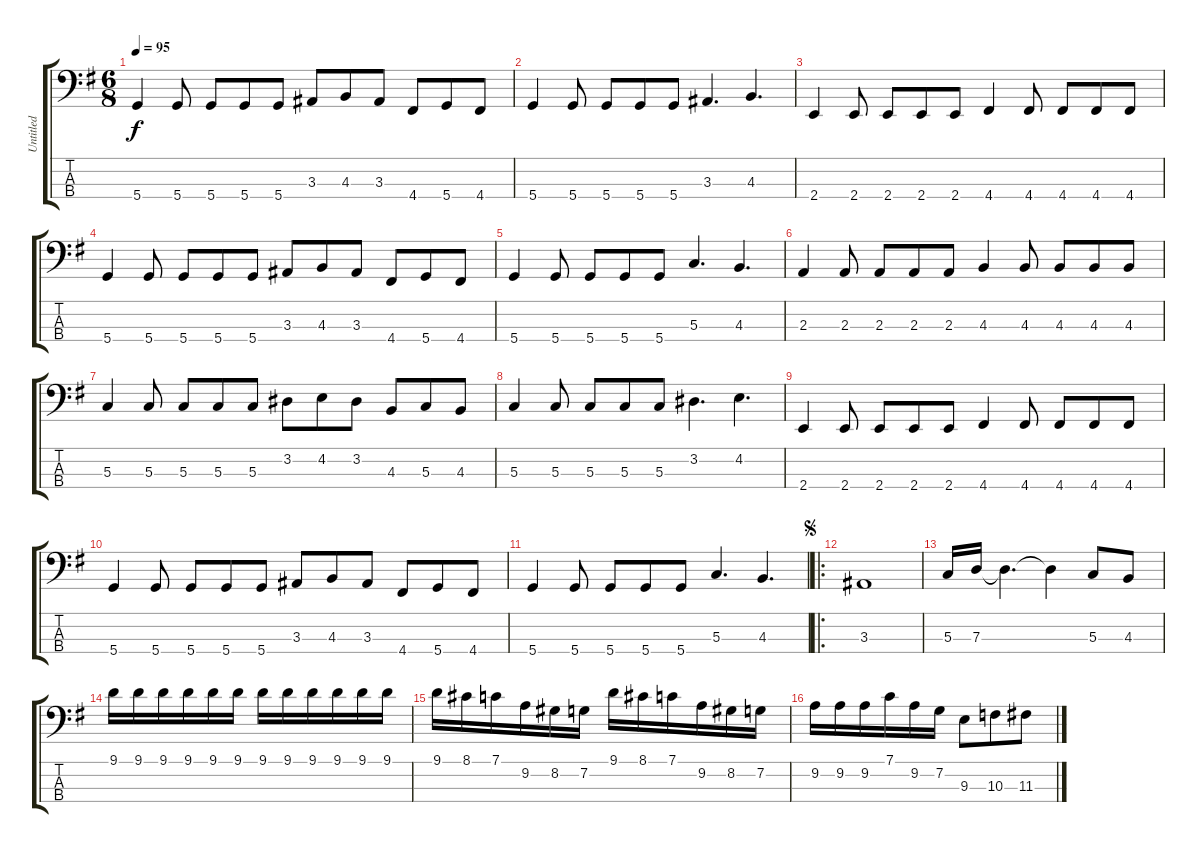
\track ("Untitled" "Untitled") {instrument electricbassfinger}
\staff {score tabs}
\tuning (F2 C2 G1 D1) {hide}
\ts (6 8)
\tempo 95
\clef f4
\ks g
5.4.4{dy f} 5.4.8 5.4.8 5.4.8 5.4.8 3.3.8 4.3.8 3.3.8 4.4.8 5.4.8 4.4.8 |
5.4.4 5.4.8 5.4.8 5.4.8 5.4.8 3.3.4{d} 4.3.4{d} |
2.4.4 2.4.8 2.4.8 2.4.8 2.4.8 4.4.4 4.4.8 4.4.8 4.4.8 4.4.8 |
5.4.4 5.4.8 5.4.8 5.4.8 5.4.8 3.3.8 4.3.8 3.3.8 4.4.8 5.4.8 4.4.8 |
5.4.4 5.4.8 5.4.8 5.4.8 5.4.8 5.3.4{d} 4.3.4{d} |
2.3.4 2.3.8 2.3.8 2.3.8 2.3.8 4.3.4 4.3.8 4.3.8 4.3.8 4.3.8 |
5.3.4 5.3.8 5.3.8 5.3.8 5.3.8 3.2.8 4.2.8 3.2.8 4.3.8 5.3.8 4.3.8 |
5.3.4 5.3.8 5.3.8 5.3.8 5.3.8 3.2.4{d} 4.2.4{d} |
2.4.4 2.4.8 2.4.8 2.4.8 2.4.8 4.4.4 4.4.8 4.4.8 4.4.8 4.4.8 |
5.4.4 5.4.8 5.4.8 5.4.8 5.4.8 3.3.8 4.3.8 3.3.8 4.4.8 5.4.8 4.4.8 |
5.4.4 5.4.8 5.4.8 5.4.8 5.4.8 5.3.4{d} 4.3.4{d} |
\ro
\jump segno
3.3.1 |
5.3.16 7.3.16 7.3{t}.4{d} 7.3{t}.4 5.3.8 4.3.8 |
9.1.16 9.1.16 9.1.16 9.1.16 9.1.16 9.1.16 9.1.16 9.1.16 9.1.16 9.1.16 9.1.16 9.1.16 |
9.1.16 8.1.16 7.1.16 9.2.16 8.2.16 7.2.16 9.1.16 8.1.16 7.1.16 9.2.16 8.2.16 7.2.16 |
9.2.16 9.2.16 9.2.16 7.1.16 9.2.16 7.2.16 9.3.8 10.3.8 11.3.8
